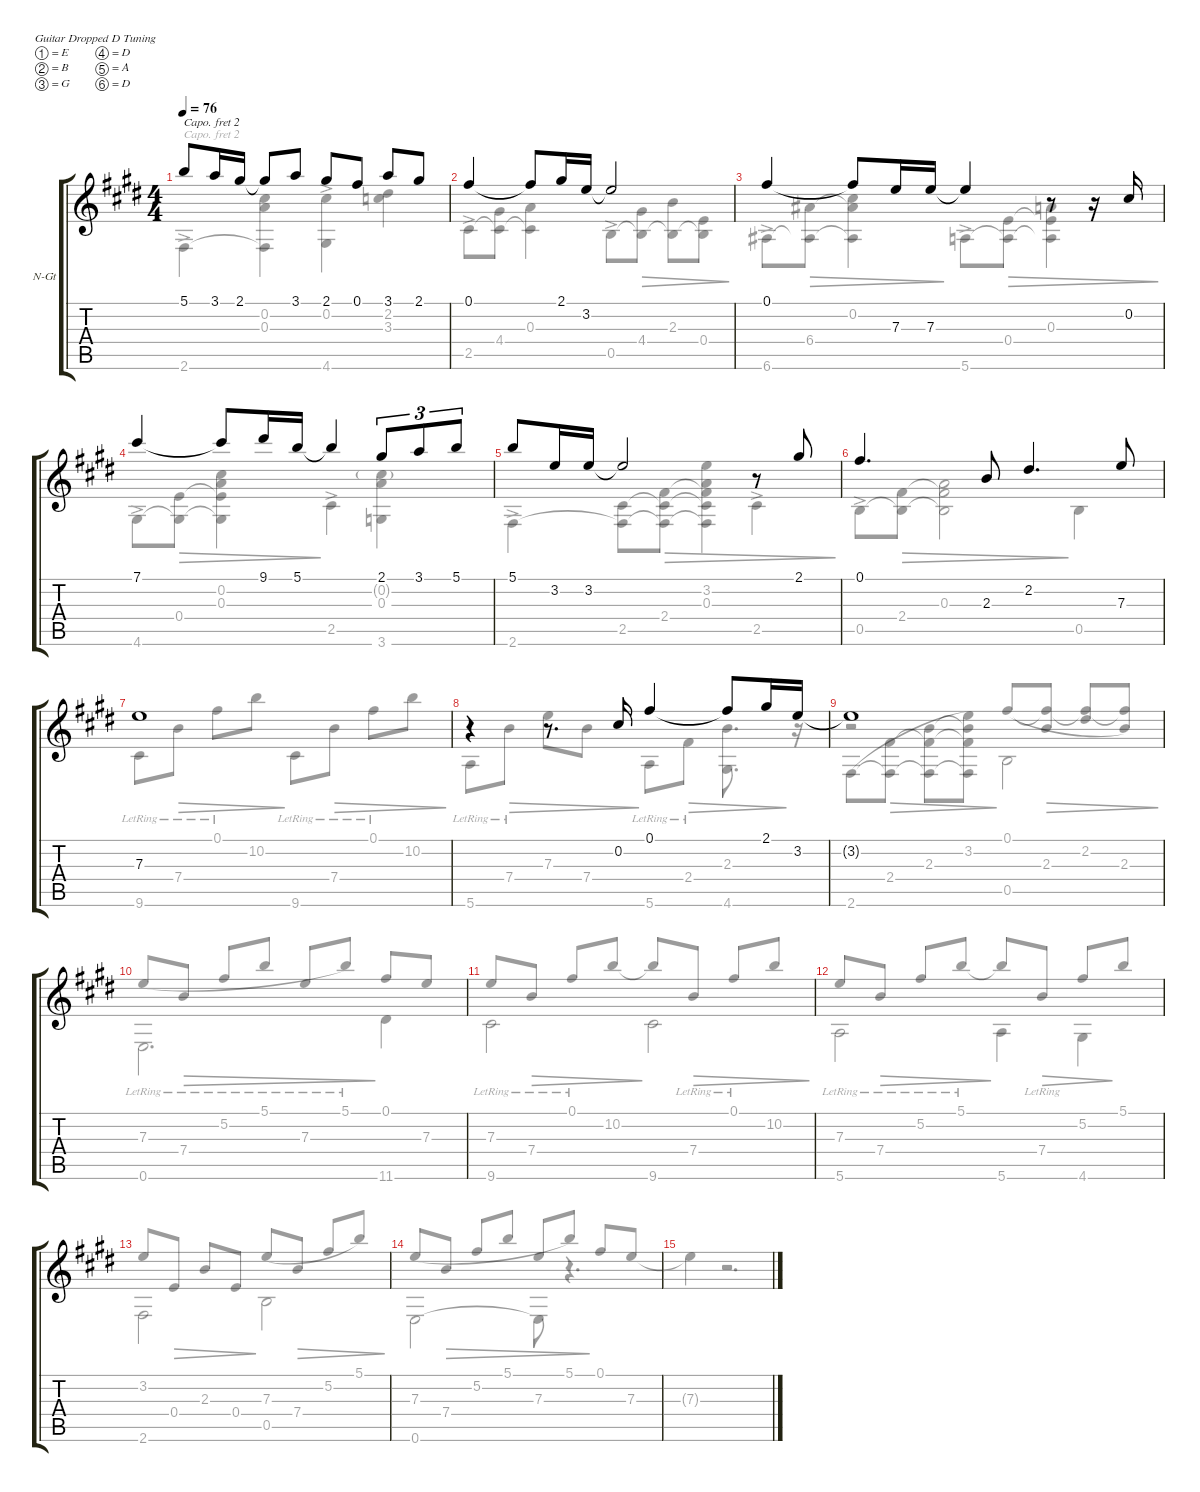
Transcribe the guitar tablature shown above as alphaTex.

\defaultSystemsLayout 4
\hideDynamics
\bracketExtendMode groupsimilarinstruments
\firstSystemTrackNameOrientation horizontal
\otherSystemsTrackNameOrientation horizontal
\track ("Nylon Guitar" "N-Gt") {instrument acousticguitarnylon}
\staff {score tabs}
\capo 2
\tuning (E4 B3 G3 D3 A2 D2)
\voice
\ts (4 4)
\tempo 76
\clef g2
\ks e
5.1{acc forcenatural}.8{dy mf beam Up} 3.1{acc forcenatural}.16{beam Up} 2.1{acc #}.16{beam Up} 2.1{t acc #}.8{beam Up} 3.1{acc forcenatural}.8{beam Up} 2.1{acc #}.8{beam Up} 0.1{acc forcenatural}.8{beam Up} 3.1{acc forcenatural}.8{beam Up} 2.1{acc #}.8{beam Up} |
0.1{acc forcenatural}.4{beam Up} 0.1{t acc forcenatural}.8{beam Up} 2.1{acc #}.16{beam Up} 3.2{acc forcenatural}.16{beam Up} 3.2{t acc forcenatural}.2{beam Up} |
0.1{acc forcenatural}.4{beam Up} 0.1{t acc forcenatural}.8{beam Up} 7.3{acc forcenatural}.16{beam Up} 7.3{acc forcenatural}.16{beam Up} 7.3{t acc forcenatural}.4{beam Up} r.8{beam Up} r.16{beam Up} 0.2{acc forcenatural}.16{beam Up} |
7.1{acc forcenatural}.4{beam Up} 7.1{t acc forcenatural}.8{beam Up} 9.1{acc #}.16{beam Up} 5.1{acc forcenatural}.16{beam Up} 5.1{t acc forcenatural}.4{beam Up} 2.1{acc #}.8{tu (3 2) beam Up} 3.1{acc forcenatural}.8{tu (3 2) beam Up} 5.1{acc forcenatural}.8{tu (3 2) beam Up} |
5.1{acc forcenatural}.8{beam Up} 3.2{acc forcenatural}.16{beam Up} 3.2{acc forcenatural}.16{beam Up} 3.2{t acc forcenatural}.2{beam Up} r.8{beam Up} 2.1{acc #}.8{beam Up} |
0.1{acc forcenatural}.4{d beam Up} 2.3{acc forcenatural}.8{beam Up} 2.2{acc #}.4{d beam Up} 7.3{acc forcenatural}.8{beam Up} |
7.3{acc forcenatural}.1{dy mp beam Up} |
r.4{beam Up} r.8{d beam Up} 0.2{acc forcenatural}.16{beam Up} 0.1{acc forcenatural}.4{beam Up} 0.1{t acc forcenatural}.8{beam Up} 2.1{acc #}.16{beam Up} 3.2{acc forcenatural}.16{beam Up} |
3.2{t acc forcenatural}.1{beam Up} |
|
|
|
|
|
\voice
\clef g2
\ottava regular
\simile none
\ks e
2.6{ac acc forcenatural}.4{dy mp beam Down} (0.2{acc forcenatural} 0.3{acc forcenatural} 2.6{t acc forcenatural}).4{beam Down} (4.6{ac acc #} 0.2{acc forcenatural}).4{beam Down} (2.2{acc #} 3.3{acc b}).4{beam Down} |
2.5{ac acc forcenatural}.8{beam Down} (4.4{acc #} 2.5{t acc forcenatural}).8{beam Down} (0.3{acc forcenatural} 2.5{t acc forcenatural}).4{beam Down} 0.5{ac acc forcenatural}.8{beam Down} (4.4{acc #} 0.5{t acc forcenatural}).8{dec beam Down} (2.3{acc forcenatural} 0.5{t acc forcenatural}).8{dec beam Down} (0.4{acc forcenatural} 0.5{t acc forcenatural}).8{dec beam Down} |
6.6{ac acc #}.8{beam Down} (6.4{acc #} 6.6{t acc #}).8{dec beam Down} (0.2{acc forcenatural} 6.6{t acc #} 6.4{t acc #}).4{dec beam Down} 5.6{ac acc forcenatural}.8{beam Down} (0.4{acc forcenatural} 5.6{t acc forcenatural}).8{dec beam Down} (0.3{acc forcenatural} 5.6{t acc forcenatural} 0.4{t acc forcenatural}).4{dec beam Down} |
4.6{ac acc #}.8{beam Down} (0.4{acc forcenatural} 4.6{t acc #}).8{dec beam Down} (0.3{acc forcenatural} 0.2{acc forcenatural} 4.6{t acc #} 0.4{t acc forcenatural}).4{dec beam Down} 2.5{ac acc forcenatural}.4{beam Down} (3.6{acc forcenatural} 0.3{acc forcenatural} 0.2{g acc forcenatural}).4{beam Down} |
2.6{ac acc forcenatural}.4{beam Down} (2.5{acc forcenatural} 2.6{t acc forcenatural}).8{beam Down} (2.4{acc forcenatural} 2.6{t acc forcenatural} 2.5{t acc forcenatural}).8{dec beam Down} (0.3{acc forcenatural} 3.2{acc forcenatural} 2.6{t acc forcenatural} 2.5{t acc forcenatural} 2.4{t acc forcenatural}).4{dec beam Down} 2.5{ac acc forcenatural}.4{dec beam Down} |
0.5{ac acc forcenatural}.8{beam Down} (2.4{acc forcenatural} 0.5{t acc forcenatural}).8{dec beam Down} (2.4{t acc forcenatural} 0.3{acc forcenatural} 0.5{t acc forcenatural}).2{dec beam Down} 0.5{acc forcenatural}.4{beam Down} |
9.6{lr acc forcenatural}.8{beam Down} 7.4{lr acc forcenatural}.8{dec beam Down} 0.1{lr acc forcenatural}.8{dec beam Down} 10.2{acc forcenatural}.8{dec beam Down} 9.6{lr acc forcenatural}.8{dy p beam Down} 7.4{lr acc forcenatural}.8{dec beam Down} 0.1{lr acc forcenatural}.8{dec beam Down} 10.2{acc forcenatural}.8{dec beam Down} |
5.6{lr acc forcenatural}.8{dy mp beam Down} 7.4{lr acc forcenatural}.8{dec beam Down} 7.3{acc forcenatural}.8{dec beam Down} 7.4{acc forcenatural}.8{dec beam Down} 5.6{lr acc forcenatural}.8{beam Down} 2.4{lr acc forcenatural}.8{dec beam Down} (2.3{acc forcenatural} 4.6{acc #}).8{d dec beam Down} r.16{beam Down} |
2.6{acc forcenatural}.8{legatoorigin beam Down} (2.4{acc forcenatural} 2.6{t acc forcenatural}).8{dec legatoorigin beam Down} (2.3{acc forcenatural} 2.6{t acc forcenatural} 2.4{t acc forcenatural}).8{dec legatoorigin beam Down} (3.2{acc forcenatural} 2.6{t acc forcenatural} 2.4{t acc forcenatural} 2.3{t acc forcenatural}).8{dec beam Down} 0.1{acc forcenatural}.8{legatoorigin beam Up} (2.3{acc forcenatural} 0.1{t acc forcenatural}).8{dec legatoorigin beam Up} (2.2{acc #} 0.1{t acc forcenatural}).8{dec legatoorigin beam Up} (2.3{acc forcenatural} 0.1{t acc forcenatural}).8{dec beam Up} |
7.3{lr acc forcenatural}.8{dy p legatoorigin beam Up} 7.4{lr acc forcenatural}.8{dec legatoorigin beam Up} 5.2{lr acc forcenatural}.8{dec legatoorigin beam Up} 5.1{lr acc forcenatural}.8{dec legatoorigin beam Up} 7.3{lr acc forcenatural}.8{dec legatoorigin beam Up} 5.1{lr acc forcenatural}.8{dec beam Up} 0.1{acc forcenatural}.8{beam Up} 7.3{acc forcenatural}.8{beam Up} |
7.3{lr acc forcenatural}.8{beam Up} 7.4{lr acc forcenatural}.8{dec beam Up} 0.1{lr acc forcenatural}.8{dec beam Up} 10.2{acc forcenatural}.8{dec beam Up} 10.2{t acc forcenatural}.8{beam Up} 7.4{lr acc forcenatural}.8{dec beam Up} 0.1{lr acc forcenatural}.8{dec beam Up} 10.2{acc forcenatural}.8{dec beam Up} |
7.3{lr acc forcenatural}.8{beam Up} 7.4{lr acc forcenatural}.8{dec beam Up} 5.2{lr acc forcenatural}.8{dec beam Up} 5.1{lr acc forcenatural}.8{dec beam Up} 5.1{t acc forcenatural}.8{beam Up} 7.4{lr acc forcenatural}.8{dec beam Up} 5.2{acc forcenatural}.8{dec beam Up} 5.1{acc forcenatural}.8{beam Up} |
3.2{acc forcenatural}.8{beam Up} 0.4{acc forcenatural}.8{dec beam Up} 2.3{acc forcenatural}.8{dec beam Up} 0.4{acc forcenatural}.8{dec beam Up} 7.3{acc forcenatural}.8{legatoorigin beam Up} 7.4{acc forcenatural}.8{dec legatoorigin beam Up} 5.2{acc forcenatural}.8{dec legatoorigin beam Up} 5.1{acc forcenatural}.8{dec beam Up} |
7.3{acc forcenatural}.8{legatoorigin beam Up} 7.4{acc forcenatural}.8{dec legatoorigin beam Up} 5.2{acc forcenatural}.8{dec legatoorigin beam Up} 5.1{acc forcenatural}.8{dec legatoorigin beam Up} 7.3{acc forcenatural}.8{dec legatoorigin beam Up} 5.1{acc forcenatural}.8{dec beam Up} 0.1{acc forcenatural}.8{beam Up} 7.3{acc forcenatural}.8{beam Up} |
7.3{t acc forcenatural}.4{beam Down} r.2{d beam Down}
\voice
\clef g2
\ottava regular
\simile none
\ks e
|
|
|
|
|
|
|
|
r.2{beam Down} 0.5{acc forcenatural}.2{beam Down} |
0.6{acc forcenatural}.2{d beam Down} 11.6{acc #}.4{beam Down} |
9.6{acc forcenatural}.2{beam Down} 9.6{acc forcenatural}.2{beam Down} |
5.6{acc forcenatural}.2{beam Down} 5.6{acc forcenatural}.4{beam Down} 4.6{acc #}.4{beam Down} |
2.6{acc forcenatural}.2{beam Down} 0.5{acc forcenatural}.2{beam Down} |
0.6{acc forcenatural}.2{beam Down} 0.6{t acc forcenatural}.8{beam Down} r.4{d beam Down} |
